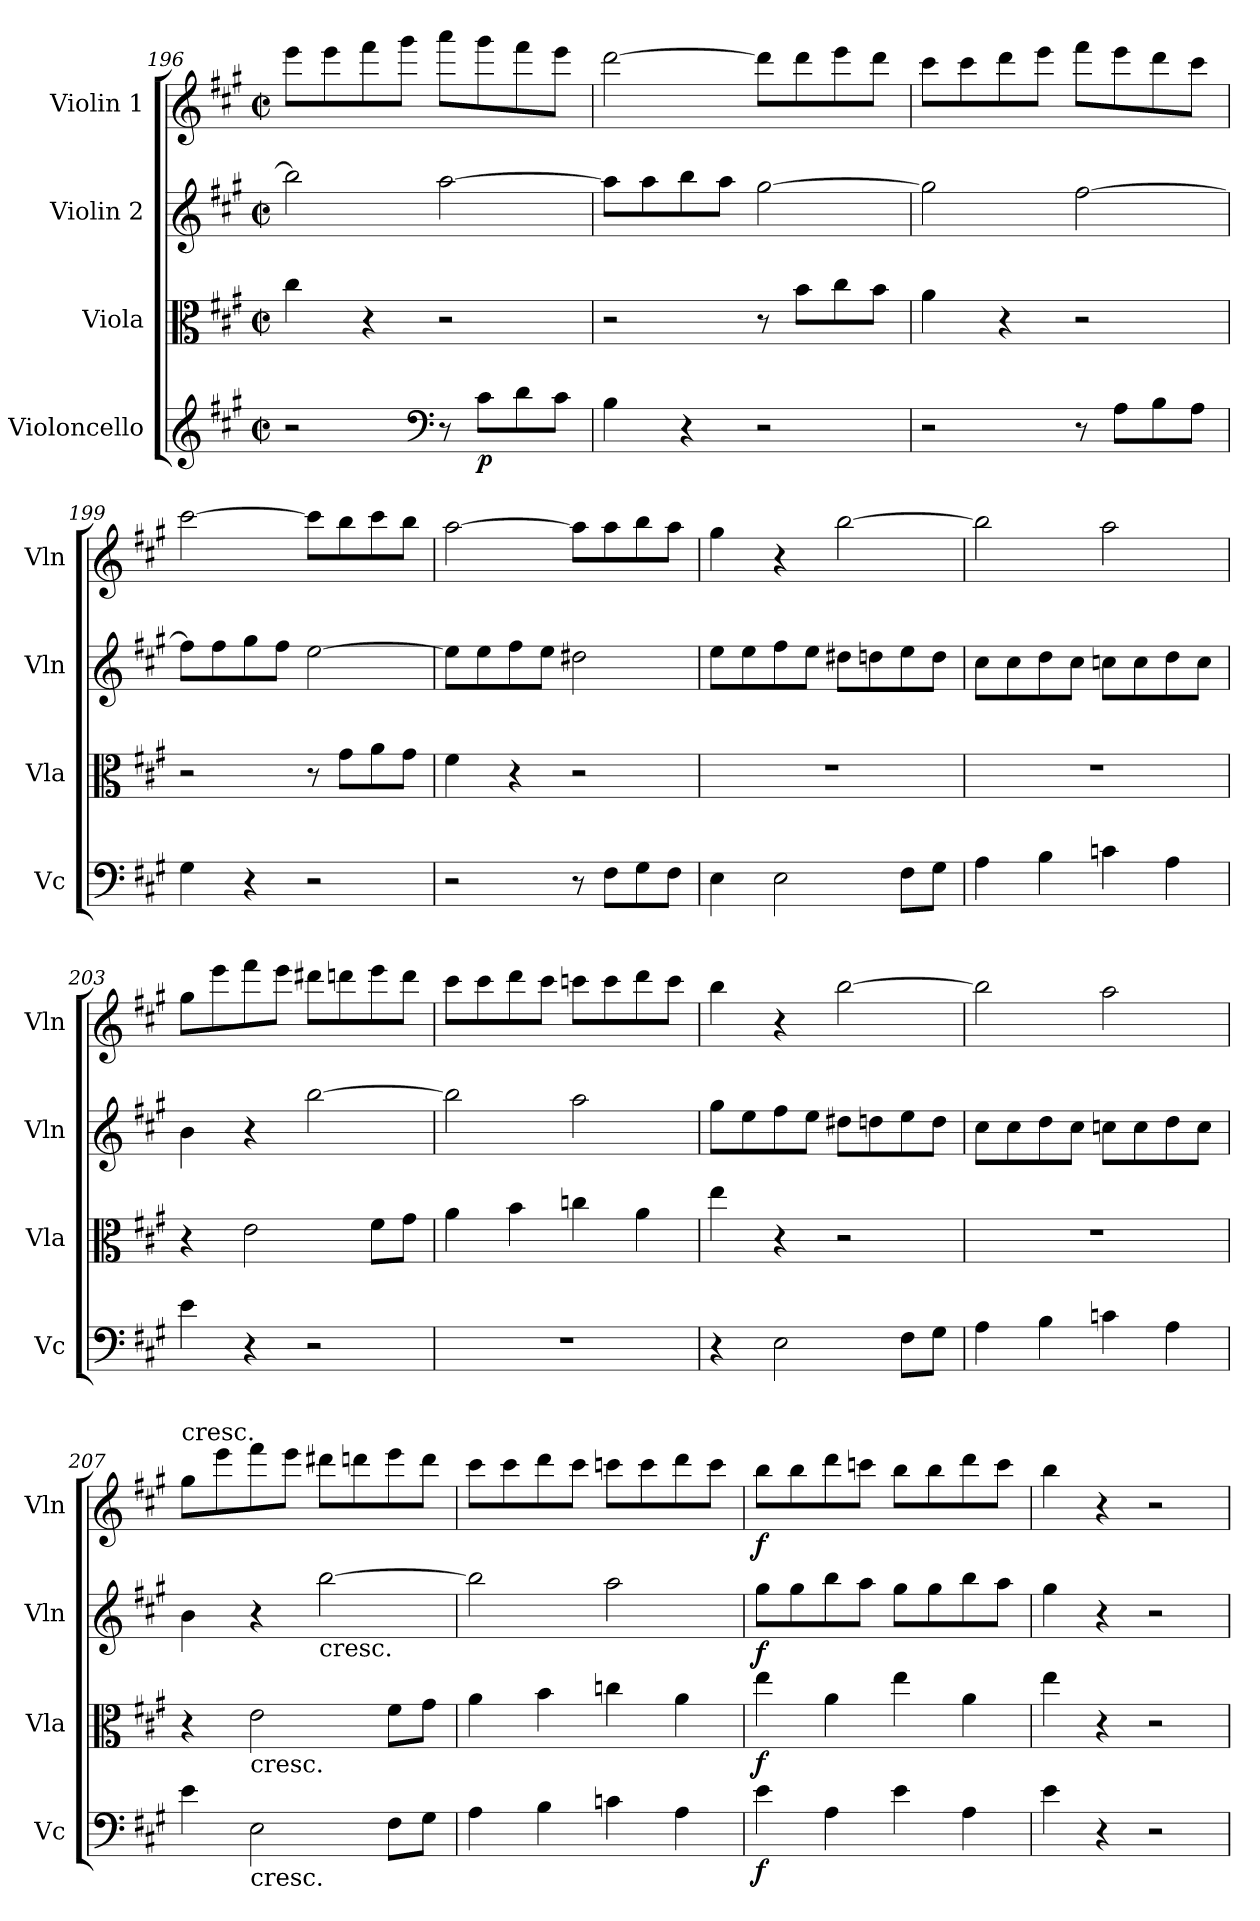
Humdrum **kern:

**kern	**dynam	**kern	**dynam	**kern	**dynam	**kern	**dynam
*part4	*part4	*part3	*part3	*part2	*part2	*part1	*part1
*staff4	*staff4	*staff3	*staff3	*staff2	*staff2	*staff1	*staff1
*I"Violoncello	*	*I"Viola	*	*I"Violin 2	*	*I"Violin 1	*
*I'Vc	*	*I'Vla	*	*I'Vln	*	*I'Vln	*
*clefG2	*	*clefC3	*	*clefG2	*	*clefG2	*
*k[f#c#g#]	*	*k[f#c#g#]	*	*k[f#c#g#]	*	*k[f#c#g#]	*
*A:	*	*A:	*	*A:	*	*A:	*
*M2/2	*	*M2/2	*	*M2/2	*	*M2/2	*
*met(c|)	*	*met(c|)	*	*met(c|)	*	*met(c|)	*
=196	=196	=196	=196	=196	=196	=196	=196
2r	.	4cc#\	.	2bb\]	.	8eee\L	.
.	.	.	.	.	.	8eee\	.
.	.	4r	.	.	.	8fff#\	.
.	.	.	.	.	.	8ggg#\J	.
*clefF4	*	*	*	*	*	*	*
8r	.	2r	.	[2aa\	.	8aaa\L	.
!	!LO:DY:b	!	!	!	!	!	!
8c#\L	p	.	.	.	.	8ggg#\	.
8d\	.	.	.	.	.	8fff#\	.
8c#\J	.	.	.	.	.	8eee\J	.
=197	=197	=197	=197	=197	=197	=197	=197
4B\	.	2r	.	8aa\L]	.	[2ddd\	.
.	.	.	.	8aa\	.	.	.
4r	.	.	.	8bb\	.	.	.
.	.	.	.	8aa\J	.	.	.
2r	.	8r	.	[2gg#\	.	8ddd\L]	.
.	.	8b\L	.	.	.	8ddd\	.
.	.	8cc#\	.	.	.	8eee\	.
.	.	8b\J	.	.	.	8ddd\J	.
=198	=198	=198	=198	=198	=198	=198	=198
2r	.	4a\	.	2gg#\]	.	8ccc#\L	.
.	.	.	.	.	.	8ccc#\	.
.	.	4r	.	.	.	8ddd\	.
.	.	.	.	.	.	8eee\J	.
8r	.	2r	.	[2ff#\	.	8fff#\L	.
8A\L	.	.	.	.	.	8eee\	.
8B\	.	.	.	.	.	8ddd\	.
8A\J	.	.	.	.	.	8ccc#\J	.
=199	=199	=199	=199	=199	=199	=199	=199
4G#\	.	2r	.	8ff#\L]	.	[2ccc#\	.
.	.	.	.	8ff#\	.	.	.
4r	.	.	.	8gg#\	.	.	.
.	.	.	.	8ff#\J	.	.	.
2r	.	8r	.	[2ee\	.	8ccc#\L]	.
.	.	8g#\L	.	.	.	8bb\	.
.	.	8a\	.	.	.	8ccc#\	.
.	.	8g#\J	.	.	.	8bb\J	.
=200	=200	=200	=200	=200	=200	=200	=200
2r	.	4f#\	.	8ee\L]	.	[2aa\	.
.	.	.	.	8ee\	.	.	.
.	.	4r	.	8ff#\	.	.	.
.	.	.	.	8ee\J	.	.	.
8r	.	2r	.	2dd#X\	.	8aa\L]	.
8F#\L	.	.	.	.	.	8aa\	.
8G#\	.	.	.	.	.	8bb\	.
8F#\J	.	.	.	.	.	8aa\J	.
=201	=201	=201	=201	=201	=201	=201	=201
4E\	.	1r	.	8ee\L	.	4gg#\	.
.	.	.	.	8ee\	.	.	.
2E\	.	.	.	8ff#\	.	4r	.
.	.	.	.	8ee\J	.	.	.
.	.	.	.	8dd#X\L	.	[2bb\	.
.	.	.	.	8ddn\	.	.	.
8F#\L	.	.	.	8ee\	.	.	.
8G#\J	.	.	.	8dd\J	.	.	.
=202	=202	=202	=202	=202	=202	=202	=202
4A\	.	1r	.	8cc#\L	.	2bb\]	.
.	.	.	.	8cc#\	.	.	.
4B\	.	.	.	8dd\	.	.	.
.	.	.	.	8cc#\J	.	.	.
4cn\	.	.	.	8ccn\L	.	2aa\	.
.	.	.	.	8cc\	.	.	.
4A\	.	.	.	8dd\	.	.	.
.	.	.	.	8cc\J	.	.	.
=203	=203	=203	=203	=203	=203	=203	=203
4e\	.	4r	.	4b\	.	8gg#\L	.
.	.	.	.	.	.	8eee\	.
4r	.	2e\	.	4r	.	8fff#\	.
.	.	.	.	.	.	8eee\J	.
2r	.	.	.	[2bb\	.	8ddd#X\L	.
.	.	.	.	.	.	8dddn\	.
.	.	8f#\L	.	.	.	8eee\	.
.	.	8g#\J	.	.	.	8ddd\J	.
=204	=204	=204	=204	=204	=204	=204	=204
1r	.	4a\	.	2bb\]	.	8ccc#\L	.
.	.	.	.	.	.	8ccc#\	.
.	.	4b\	.	.	.	8ddd\	.
.	.	.	.	.	.	8ccc#\J	.
.	.	4ccn\	.	2aa\	.	8cccn\L	.
.	.	.	.	.	.	8ccc\	.
.	.	4a\	.	.	.	8ddd\	.
.	.	.	.	.	.	8ccc\J	.
=205	=205	=205	=205	=205	=205	=205	=205
4r	.	4ee\	.	8gg#\L	.	4bb\	.
.	.	.	.	8ee\	.	.	.
2E\	.	4r	.	8ff#\	.	4r	.
.	.	.	.	8ee\J	.	.	.
.	.	2r	.	8dd#X\L	.	[2bb\	.
.	.	.	.	8ddn\	.	.	.
8F#\L	.	.	.	8ee\	.	.	.
8G#\J	.	.	.	8dd\J	.	.	.
=206	=206	=206	=206	=206	=206	=206	=206
4A\	.	1r	.	8cc#\L	.	2bb\]	.
.	.	.	.	8cc#\	.	.	.
4B\	.	.	.	8dd\	.	.	.
.	.	.	.	8cc#\J	.	.	.
4cn\	.	.	.	8ccn\L	.	2aa\	.
.	.	.	.	8cc\	.	.	.
4A\	.	.	.	8dd\	.	.	.
.	.	.	.	8cc\J	.	.	.
=207	=207	=207	=207	=207	=207	=207	=207
!	!	!	!	!	!	!LO:TX:a:t=cresc.	!
4e\	.	4r	.	4b\	.	8gg#\L	.
.	.	.	.	.	.	8eee\	.
!	!	!LO:TX:b:t=cresc.	!	!	!	!	!
!LO:TX:b:t=cresc.	!	!	!	!	!	!	!
2E\	.	2e\	.	4r	.	8fff#\	.
.	.	.	.	.	.	8eee\J	.
!	!	!	!	!LO:TX:b:t=cresc.	!	!	!
.	.	.	.	[2bb\	.	8ddd#X\L	.
.	.	.	.	.	.	8dddn\	.
8F#\L	.	8f#\L	.	.	.	8eee\	.
8G#\J	.	8g#\J	.	.	.	8ddd\J	.
=208	=208	=208	=208	=208	=208	=208	=208
4A\	.	4a\	.	2bb\]	.	8ccc#\L	.
.	.	.	.	.	.	8ccc#\	.
4B\	.	4b\	.	.	.	8ddd\	.
.	.	.	.	.	.	8ccc#\J	.
4cn\	.	4ccn\	.	2aa\	.	8cccn\L	.
.	.	.	.	.	.	8ccc\	.
4A\	.	4a\	.	.	.	8ddd\	.
.	.	.	.	.	.	8ccc\J	.
=209	=209	=209	=209	=209	=209	=209	=209
!	!LO:DY:b	!	!LO:DY:b	!	!LO:DY:b	!	!LO:DY:b
4e\	f	4ee\	f	8gg#\L	f	8bb\L	f
.	.	.	.	8gg#\	.	8bb\	.
4A\	.	4a\	.	8bb\	.	8ddd\	.
.	.	.	.	8aa\J	.	8cccn\J	.
4e\	.	4ee\	.	8gg#\L	.	8bb\L	.
.	.	.	.	8gg#\	.	8bb\	.
4A\	.	4a\	.	8bb\	.	8ddd\	.
.	.	.	.	8aa\J	.	8ccc\J	.
=210	=210	=210	=210	=210	=210	=210	=210
4e\	.	4ee\	.	4gg#\	.	4bb\	.
4r	.	4r	.	4r	.	4r	.
2r	.	2r	.	2r	.	2r	.
=	=	=	=	=	=	=	=
*-	*-	*-	*-	*-	*-	*-	*-
